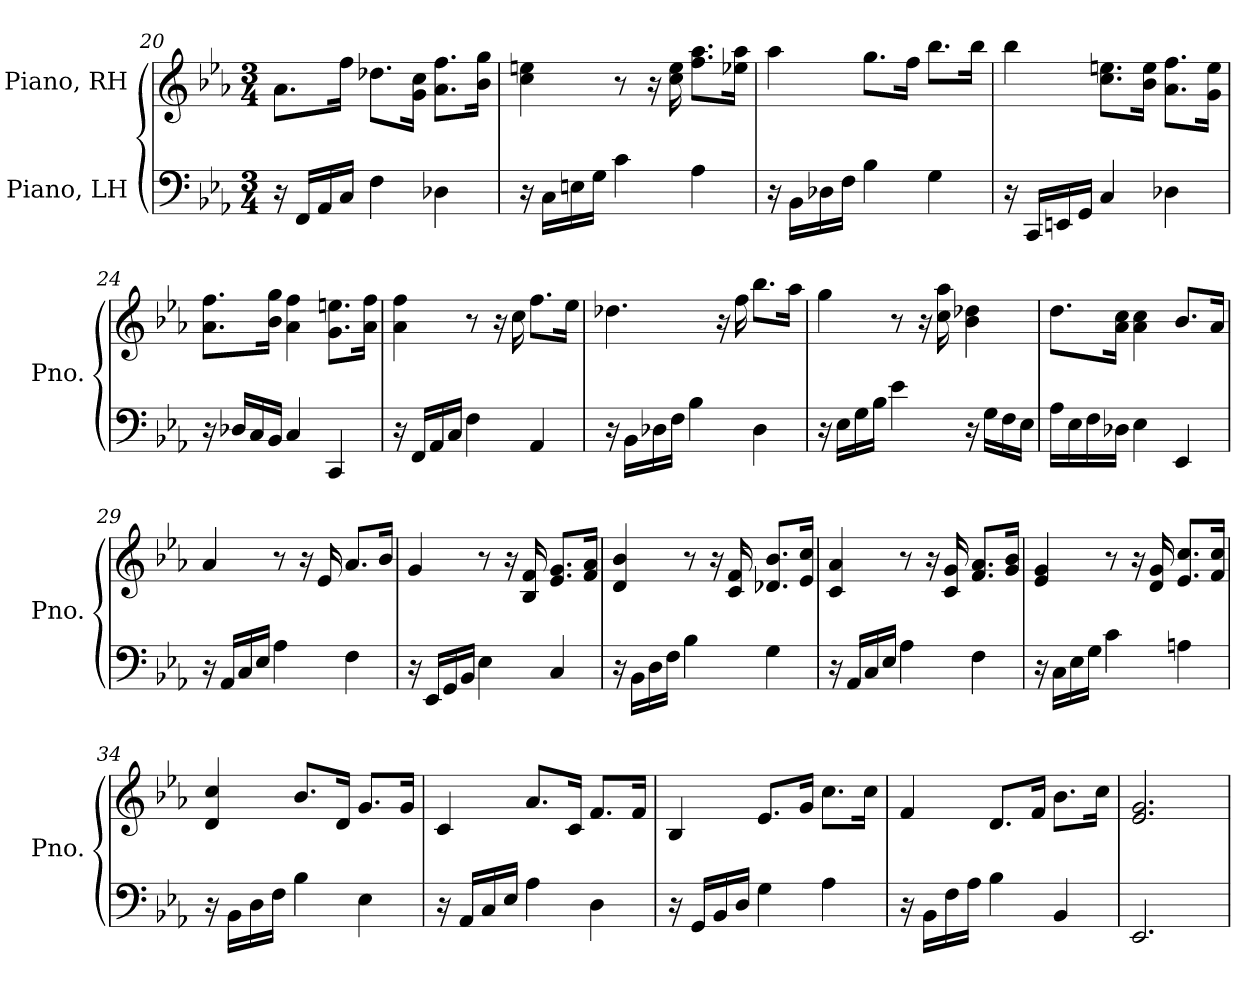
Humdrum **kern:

**kern	**kern
*part2	*part1
*staff2	*staff1
*I"Piano, LH	*I"Piano, RH
*I'Pno.	*I'Pno.
!!LO:LB:g=z
*clefF4	*clefG2
*k[b-e-a-]	*k[b-e-a-]
*M3/4	*M3/4
=20	=20
16r	8.a-\L
16FF/LL	.
16AA-/	.
16C/JJ	16ff\Jk
4F\	8.dd-X\L
.	16g\ 16cc\Jk
4D-X\	8.a-\ 8.ff\L
.	16b-\ 16gg\Jk
=21	=21
16r	4cc\ 4een\
16C\LL	.
16En\	.
16G\JJ	.
4c\	8r
.	16r
.	16cc\ 16ee\
4A-\	8.ff\ 8.aa-\L
.	16ee-X\ 16aa-\Jk
=22	=22
16r	4aa-\
16BB-\LL	.
16D-X\	.
16F\JJ	.
4B-\	8.gg\L
.	16ff\Jk
4G\	8.bb-\L
.	16bb-\Jk
=23	=23
16r	4bb-\
16CC/LL	.
16EEn/	.
16GG/JJ	.
4C/	8.cc\ 8.een\L
.	16b-\ 16ee\Jk
4D-X\	8.a-\ 8.ff\L
.	16g\ 16ee\Jk
!!LO:PB:g=z
=24	=24
16r	8.a-\ 8.ff\L
16D-X/LL	.
16C/	.
16BB-/JJ	16b-\ 16gg\Jk
4C/	4a-\ 4ff\
4CC/	8.g\ 8.een\L
.	16a-\ 16ff\Jk
=25	=25
16r	4a-\ 4ff\
16FF/LL	.
16AA-/	.
16C/JJ	.
4F\	8r
.	16r
.	16cc\
4AA-/	8.ff\L
.	16ee-\Jk
=26	=26
16r	4.dd-X\
16BB-\LL	.
16D-X\	.
16F\JJ	.
4B-\	.
.	16r
.	16ff\
4D-\	8.bb-\L
.	16aa-\Jk
=27	=27
16r	4gg\
16E-\LL	.
16G\	.
16B-\JJ	.
4e-\	8r
.	16r
.	16cc\ 16aa-\
16r	4b-\ 4dd-X\
16G\LL	.
16F\	.
16E-\JJ	.
!!LO:LB:g=z
=28	=28
16A-\LL	8.dd\L
16E-\	.
16F\	.
16D-X\JJ	16a-\ 16cc\Jk
4E-\	4a-\ 4cc\
4EE-/	8.b-/L
.	16a-/Jk
=29	=29
16r	4a-/
16AA-/LL	.
16C/	.
16E-/JJ	.
4A-\	8r
.	16r
.	16e-/
4F\	8.a-/L
.	16b-/Jk
=30	=30
16r	4g/
16EE-/LL	.
16GG/	.
16BB-/JJ	.
4E-\	8r
.	16r
.	16B-/ 16f/
4C/	8.e-/ 8.g/L
.	16f/ 16a-/Jk
=31	=31
16r	4d/ 4b-/
16BB-\LL	.
16D\	.
16F\JJ	.
4B-\	8r
.	16r
.	16c/ 16f/
4G\	8.d-X/ 8.b-/L
.	16e-/ 16cc/Jk
!!LO:LB:g=z
=32	=32
16r	4c/ 4a-/
16AA-/LL	.
16C/	.
16E-/JJ	.
4A-\	8r
.	16r
.	16c/ 16g/
4F\	8.f/ 8.a-/L
.	16g/ 16b-/Jk
=33	=33
16r	4e-/ 4g/
16C\LL	.
16E-\	.
16G\JJ	.
4c\	8r
.	16r
.	16d/ 16g/
4An\	8.e-/ 8.cc/L
.	16f/ 16cc/Jk
=34	=34
16r	4d/ 4cc/
16BB-\LL	.
16D\	.
16F\JJ	.
4B-\	8.b-/L
.	16d/Jk
4E-\	8.g/L
.	16g/Jk
=35	=35
16r	4c/
16AA-/LL	.
16C/	.
16E-/JJ	.
4A-\	8.a-/L
.	16c/Jk
4D\	8.f/L
.	16f/Jk
!!LO:LB:g=z
=36	=36
16r	4B-/
16GG/LL	.
16BB-/	.
16D/JJ	.
4G\	8.e-/L
.	16g/Jk
4A-\	8.cc\L
.	16cc\Jk
=37	=37
16r	4f/
16BB-\LL	.
16F\	.
16A-\JJ	.
4B-\	8.d/L
.	16f/Jk
4BB-/	8.b-\L
.	16cc\Jk
=38	=38
2.EE-/	2.e-/ 2.g/
=	=
*-	*-
